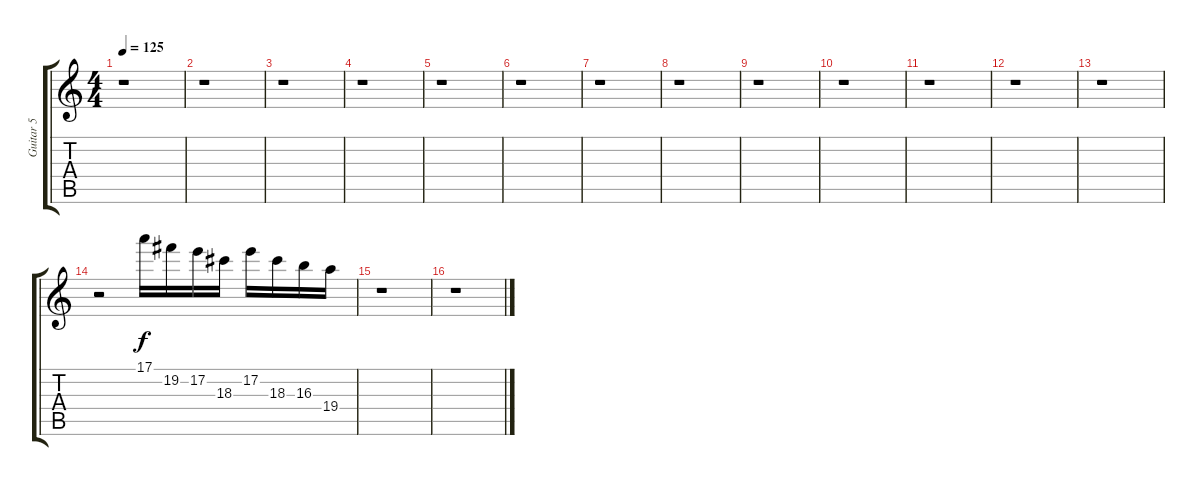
\track ("Guitar 5" "Guitar 5") {instrument electricguitarclean}
\staff {score tabs}
\tuning (E4 B3 G3 D3 A2 E2) {hide}
\ts (4 4)
\tempo 125
\clef g2
\ks c
r.1{dy f} |
r.1 |
r.1 |
r.1 |
r.1 |
r.1 |
r.1 |
r.1 |
r.1 |
r.1 |
r.1 |
r.1 |
r.1 |
r.2 17.1.16 19.2.16 17.2.16 18.3.16 17.2.16 18.3.16 16.3.16 19.4.16 |
r.1 |
r.1
